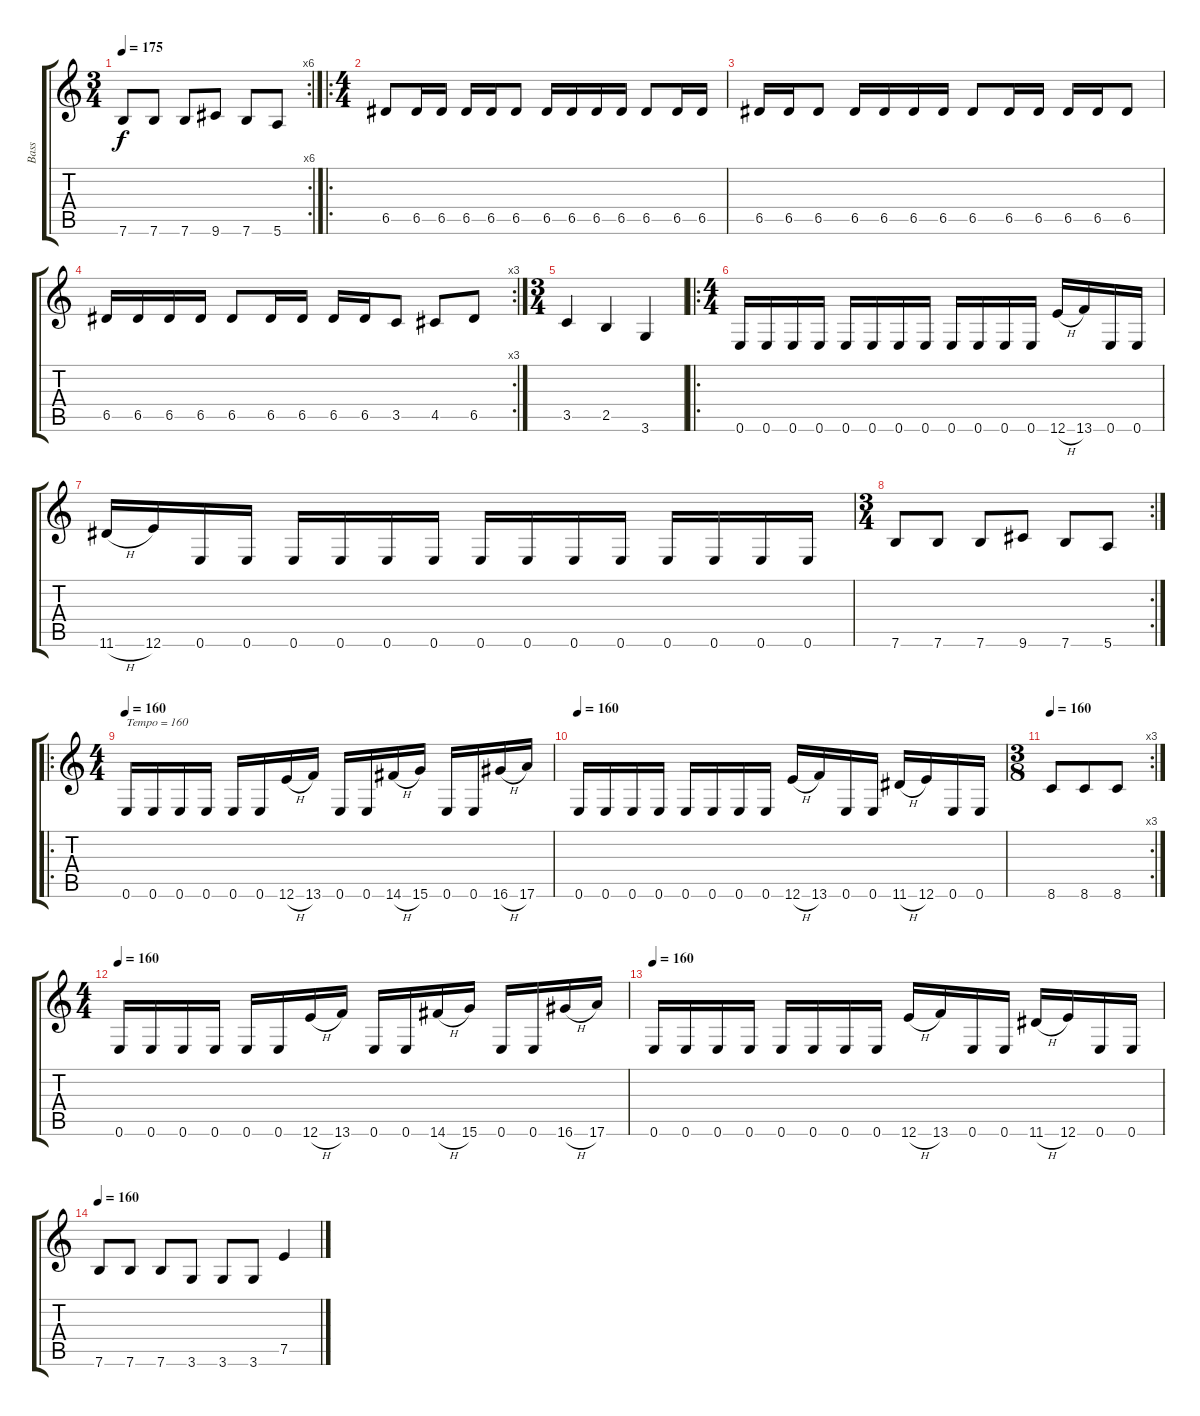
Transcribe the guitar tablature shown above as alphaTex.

\track ("Bass" "Bass") {instrument electricbasspick}
\staff {score tabs}
\tuning (E4 B3 G3 D3 A2 E2) {hide}
\rc 6
\ts (3 4)
\tempo 175
\clef g2
\ks c
7.6.8{dy f} 7.6.8 7.6.8 9.6.8 7.6.8 5.6.8 |
\ro
\ts (4 4)
6.5.8 6.5.16 6.5.16 6.5.16 6.5.16 6.5.8 6.5.16 6.5.16 6.5.16 6.5.16 6.5.8 6.5.16 6.5.16 |
6.5.16 6.5.16 6.5.8 6.5.16 6.5.16 6.5.16 6.5.16 6.5.8 6.5.16 6.5.16 6.5.16 6.5.16 6.5.8 |
\rc 3
6.5.16 6.5.16 6.5.16 6.5.16 6.5.8 6.5.16 6.5.16 6.5.16 6.5.16 3.5.8 4.5.8 6.5.8 |
\ts (3 4)
3.5.4 2.5.4 3.6.4 |
\ro
\ts (4 4)
0.6.16 0.6.16 0.6.16 0.6.16 0.6.16 0.6.16 0.6.16 0.6.16 0.6.16 0.6.16 0.6.16 0.6.16 12.6{h}.16 13.6.16 0.6.16 0.6.16 |
11.6{h}.16 12.6.16 0.6.16 0.6.16 0.6.16 0.6.16 0.6.16 0.6.16 0.6.16 0.6.16 0.6.16 0.6.16 0.6.16 0.6.16 0.6.16 0.6.16 |
\rc 2
\ts (3 4)
7.6.8 7.6.8 7.6.8 9.6.8 7.6.8 5.6.8 |
\ro
\ts (4 4)
\tempo 160
0.6.16{txt "Tempo = 160"} 0.6.16 0.6.16 0.6.16 0.6.16 0.6.16 12.6{h}.16 13.6.16 0.6.16 0.6.16 14.6{h}.16 15.6.16 0.6.16 0.6.16 16.6{h}.16 17.6.16 |
\tempo 160
0.6.16 0.6.16 0.6.16 0.6.16 0.6.16 0.6.16 0.6.16 0.6.16 12.6{h}.16 13.6.16 0.6.16 0.6.16 11.6{h}.16 12.6.16 0.6.16 0.6.16 |
\rc 3
\ts (3 8)
\tempo 160
8.6.8 8.6.8 8.6.8 |
\ts (4 4)
\tempo 160
0.6.16 0.6.16 0.6.16 0.6.16 0.6.16 0.6.16 12.6{h}.16 13.6.16 0.6.16 0.6.16 14.6{h}.16 15.6.16 0.6.16 0.6.16 16.6{h}.16 17.6.16 |
\tempo 160
0.6.16 0.6.16 0.6.16 0.6.16 0.6.16 0.6.16 0.6.16 0.6.16 12.6{h}.16 13.6.16 0.6.16 0.6.16 11.6{h}.16 12.6.16 0.6.16 0.6.16 |
\tempo 160
7.6.8 7.6.8 7.6.8 3.6.8 3.6.8 3.6.8 7.5.4
